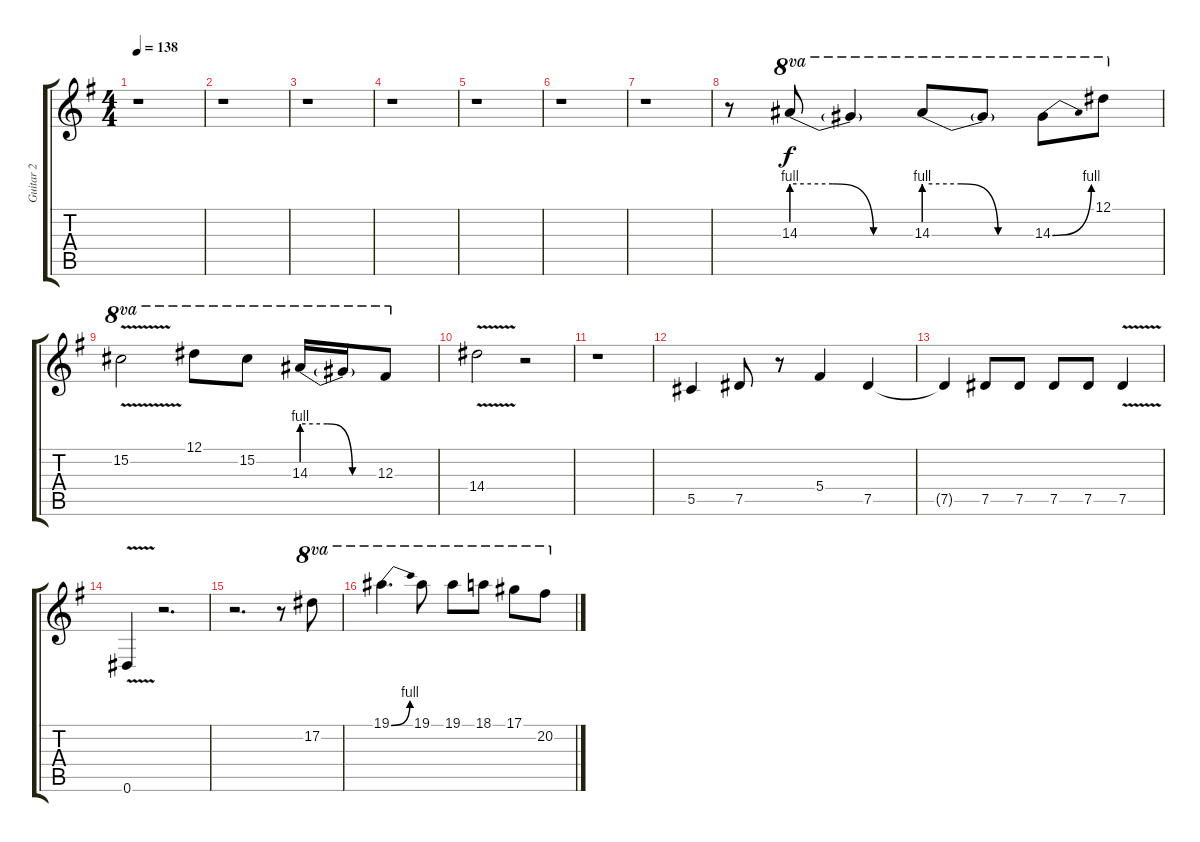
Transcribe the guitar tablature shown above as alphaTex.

\track ("Guitar 2" "Guitar 2") {instrument overdrivenguitar}
\staff {score tabs}
\tuning (Eb4 Bb3 Gb3 Db3 Ab2 Eb2) {hide}
\ts (4 4)
\tempo 138
\clef g2
\ks g
r.1{dy f} |
r.1 |
r.1 |
r.1 |
r.1 |
r.1 |
r.1 |
r.8 14.3{be (custom 0 4 20 4 40 0 60 0)}.8{ot 8va} 14.3{t}.4{ot 8va} 14.3{be (custom 0 4 20 4 40 0 60 0)}.8{ot 8va} 14.3{t}.8{ot 8va} 14.3{be (bend 0 0 60 4)}.8{ot 8va} 12.1.8{ot 8va} |
15.2{v}.2{ot 8va} 12.1.8{ot 8va} 15.2.8{ot 8va} 14.3{be (custom 0 4 20 4 40 0 60 0)}.16{ot 8va} 14.3{t}.16{ot 8va} 12.3.8{ot 8va} |
14.4{v}.2 r.2 |
r.1 |
5.5.4 7.5.8 r.8 5.4.4 7.5.4 |
7.5{t}.4 7.5.8 7.5.8 7.5.8 7.5.8 7.5{v}.4 |
0.6{v}.4 r.2{d} |
r.2{d} r.8 17.2.8{ot 8va} |
19.1{be (bend 0 0 60 4)}.4{d ot 8va} 19.1.8{ot 8va} 19.1.8{ot 8va} 18.1.8{ot 8va} 17.1.8{ot 8va} 20.2.8{ot 8va}
